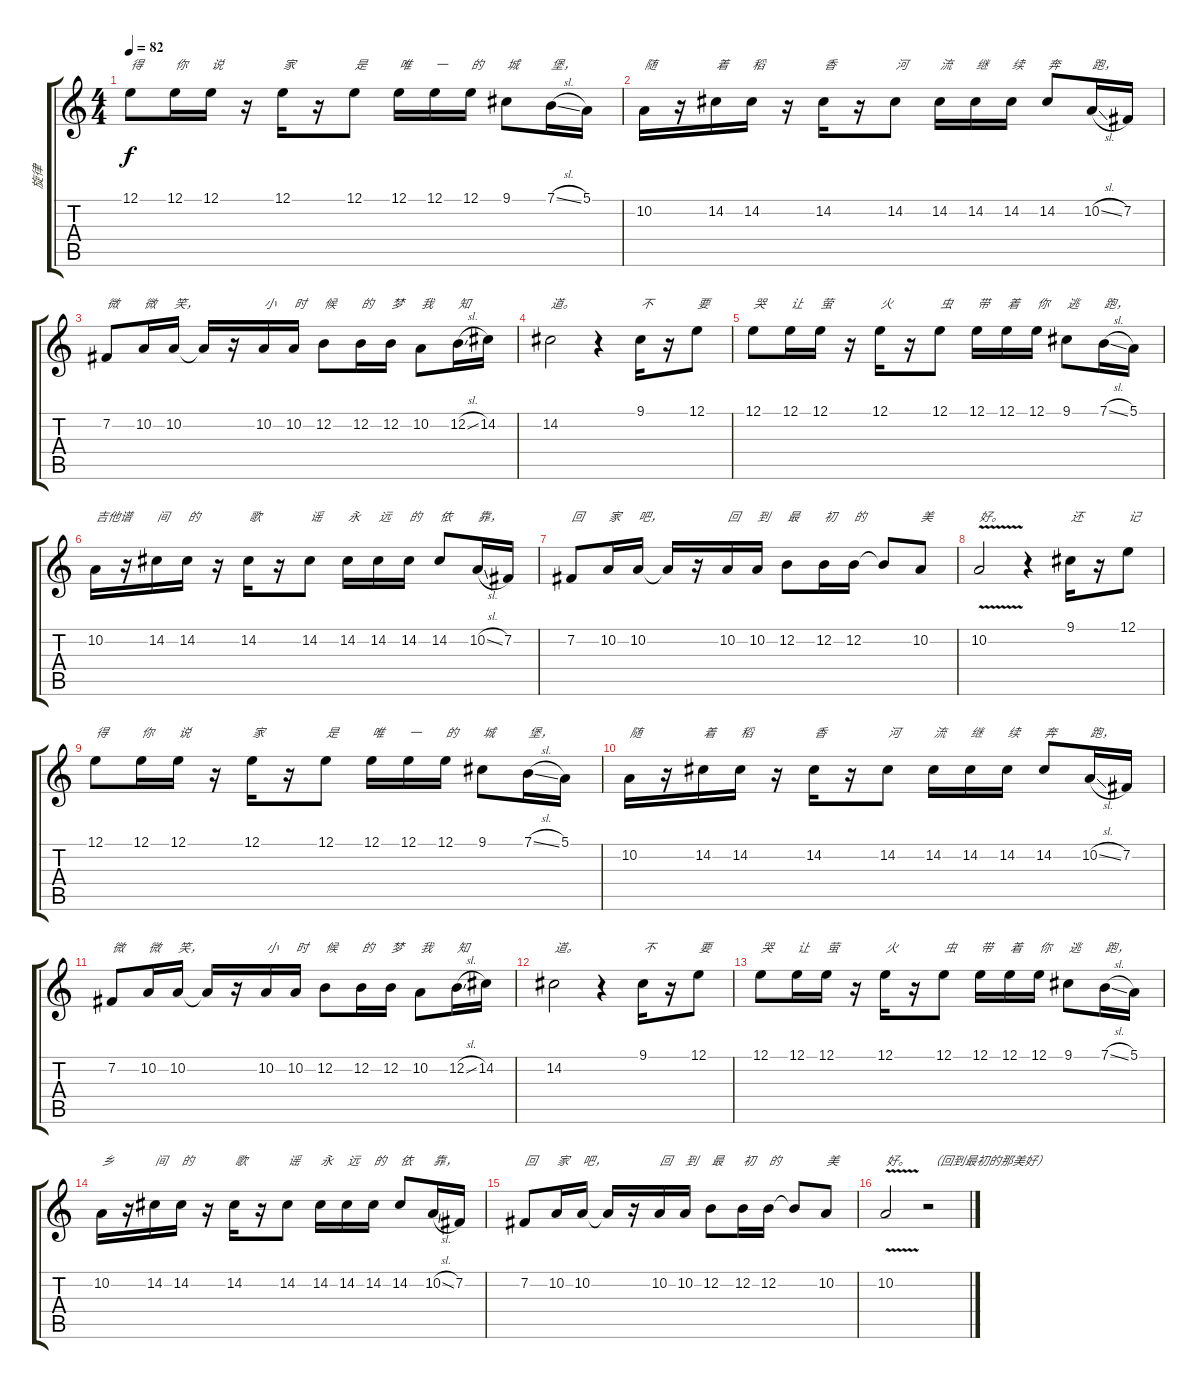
\track ("旋律" "旋律") {instrument tenorsax}
\staff {score tabs}
\tuning (E4 B3 G3 D3 A2 E2) {hide}
\ts (4 4)
\tempo 82
\clef g2
\ks c
12.1.8{txt "得" dy f} 12.1.16{txt "你"} 12.1.16{txt "说"} r.16 12.1.16{txt "家"} r.16 12.1.8{txt "是"} 12.1.16{txt "唯"} 12.1.16{txt "一"} 12.1.16{txt "的"} 9.1.8{txt "城"} 7.1{sl}.16{txt "堡，"} 5.1.16 |
10.2.16{txt "随"} r.16 14.2.16{txt "着"} 14.2.16{txt "稻"} r.16 14.2.16{txt "香"} r.16 14.2.8{txt "河"} 14.2.16{txt "流"} 14.2.16{txt "继"} 14.2.16{txt "续"} 14.2.8{txt "奔"} 10.2{sl}.16{txt "跑，"} 7.2.16 |
7.2.8{txt "微"} 10.2.16{txt "微"} 10.2.16{txt "笑，"} 10.2{t}.16 r.16 10.2.16{txt "小"} 10.2.16{txt "时"} 12.2.8{txt "候"} 12.2.16{txt "的"} 12.2.16{txt "梦"} 10.2.8{txt "我"} 12.2{sl}.16{txt "知"} 14.2.16 |
14.2.2{txt "道。"} r.4 9.1.16{txt "不"} r.16 12.1.8{txt "要"} |
12.1.8{txt "哭"} 12.1.16{txt "让"} 12.1.16{txt "萤"} r.16 12.1.16{txt "火"} r.16 12.1.8{txt "虫"} 12.1.16{txt "带"} 12.1.16{txt "着"} 12.1.16{txt "你"} 9.1.8{txt "逃"} 7.1{sl}.16{txt "跑，"} 5.1.16 |
10.2.16{txt "吉他谱"} r.16 14.2.16{txt "间"} 14.2.16{txt "的"} r.16 14.2.16{txt "歌"} r.16 14.2.8{txt "谣"} 14.2.16{txt "永"} 14.2.16{txt "远"} 14.2.16{txt "的"} 14.2.8{txt "依"} 10.2{sl}.16{txt "靠，"} 7.2.16 |
7.2.8{txt "回"} 10.2.16{txt "家"} 10.2.16{txt "吧，"} 10.2{t}.16 r.16 10.2.16{txt "回"} 10.2.16{txt "到"} 12.2.8{txt "最"} 12.2.16{txt "初"} 12.2.16{txt "的"} 12.2{t}.8 10.2.8{txt "美"} |
10.2{v}.2{txt "好。"} r.4 9.1.16{txt "还"} r.16 12.1.8{txt "记"} |
12.1.8{txt "得"} 12.1.16{txt "你"} 12.1.16{txt "说"} r.16 12.1.16{txt "家"} r.16 12.1.8{txt "是"} 12.1.16{txt "唯"} 12.1.16{txt "一"} 12.1.16{txt "的"} 9.1.8{txt "城"} 7.1{sl}.16{txt "堡，"} 5.1.16 |
10.2.16{txt "随"} r.16 14.2.16{txt "着"} 14.2.16{txt "稻"} r.16 14.2.16{txt "香"} r.16 14.2.8{txt "河"} 14.2.16{txt "流"} 14.2.16{txt "继"} 14.2.16{txt "续"} 14.2.8{txt "奔"} 10.2{sl}.16{txt "跑，"} 7.2.16 |
7.2.8{txt "微"} 10.2.16{txt "微"} 10.2.16{txt "笑，"} 10.2{t}.16 r.16 10.2.16{txt "小"} 10.2.16{txt "时"} 12.2.8{txt "候"} 12.2.16{txt "的"} 12.2.16{txt "梦"} 10.2.8{txt "我"} 12.2{sl}.16{txt "知"} 14.2.16 |
14.2.2{txt "道。"} r.4 9.1.16{txt "不"} r.16 12.1.8{txt "要"} |
12.1.8{txt "哭"} 12.1.16{txt "让"} 12.1.16{txt "萤"} r.16 12.1.16{txt "火"} r.16 12.1.8{txt "虫"} 12.1.16{txt "带"} 12.1.16{txt "着"} 12.1.16{txt "你"} 9.1.8{txt "逃"} 7.1{sl}.16{txt "跑，"} 5.1.16 |
10.2.16{txt "乡"} r.16 14.2.16{txt "间"} 14.2.16{txt "的"} r.16 14.2.16{txt "歌"} r.16 14.2.8{txt "谣"} 14.2.16{txt "永"} 14.2.16{txt "远"} 14.2.16{txt "的"} 14.2.8{txt "依"} 10.2{sl}.16{txt "靠，"} 7.2.16 |
7.2.8{txt "回"} 10.2.16{txt "家"} 10.2.16{txt "吧，"} 10.2{t}.16 r.16 10.2.16{txt "回"} 10.2.16{txt "到"} 12.2.8{txt "最"} 12.2.16{txt "初"} 12.2.16{txt "的"} 12.2{t}.8 10.2.8{txt "美"} |
10.2{v}.2{txt "好。"} r.2{txt "（回到最初的那美好）"}
